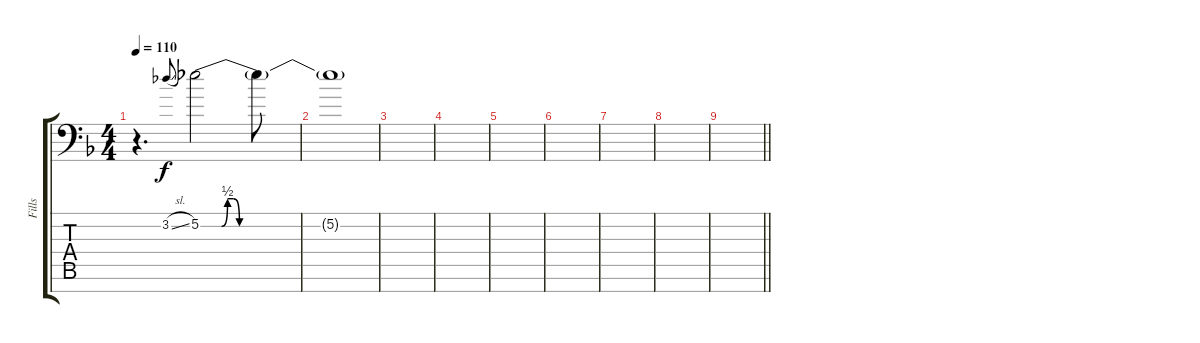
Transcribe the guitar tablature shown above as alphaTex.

\track ("Fills" "Fills") {instrument electricguitarjazz}
\staff {score tabs}
\tuning (Eb4 Bb3 Gb3 Db3 Ab2 Eb2 Bb1) {hide}
\ts (4 4)
\tempo 110
\clef f4
\ks dminor
r.4{d dy f} 3.2{sl}.8{gr onbeat} 5.2{be (custom 0 0 7 0 9 2 11 2 13 0 60 0)}.2 5.2{t}.8 |
5.2{t}.1 |
|
|
|
|
|
|
\barLineRight lightlight
